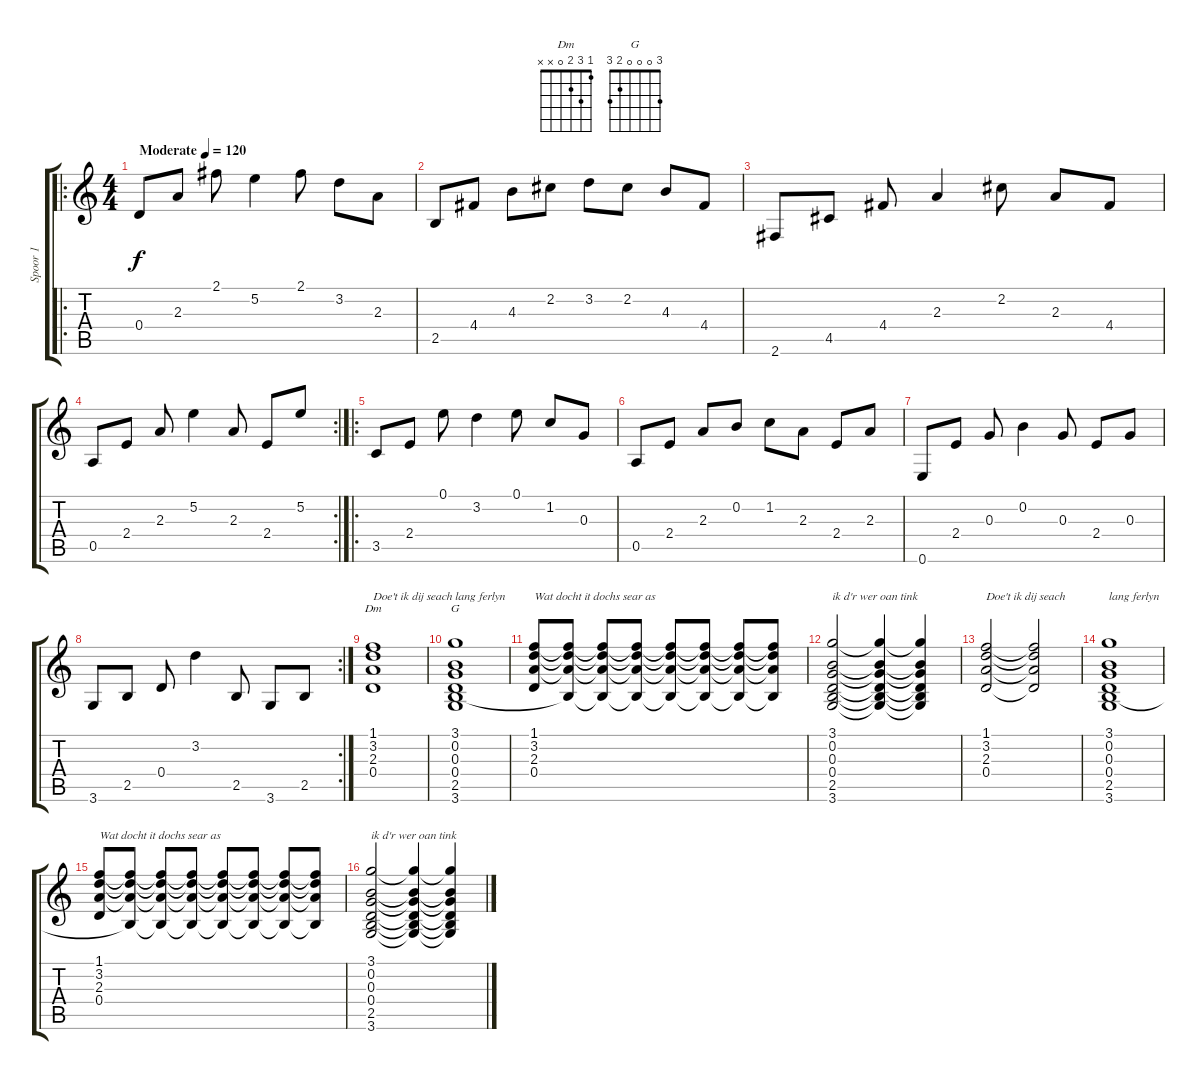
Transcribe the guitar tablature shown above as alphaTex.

\track ("Spoor 1" "Spoor 1") {instrument acousticguitarsteel}
\staff {score tabs}
\tuning (E4 B3 G3 D3 A2 E2) {hide}
\chord ("Dm" 1 3 2 0 x x)
\chord ("G" 3 0 0 0 2 3)
\ro
\ts (4 4)
\tempo (120 "Moderate")
\clef g2
\ks c
0.4.8{dy f instrument acousticguitarsteel} 2.3.8 2.1.8 5.2.4 2.1.8 3.2.8 2.3.8 |
2.5.8 4.4.8 4.3.8 2.2.8 3.2.8 2.2.8 4.3.8 4.4.8 |
2.6.8 4.5.8 4.4.8 2.3.4 2.2.8 2.3.8 4.4.8 |
\rc 2
0.5.8 2.4.8 2.3.8 5.2.4 2.3.8 2.4.8 5.2.8 |
\ro
3.5.8 2.4.8 0.1.8 3.2.4 0.1.8 1.2.8 0.3.8 |
0.5.8 2.4.8 2.3.8 0.2.8 1.2.8 2.3.8 2.4.8 2.3.8 |
0.6.8 2.4.8 0.3.8 0.2.4 0.3.8 2.4.8 0.3.8 |
\rc 2
3.6.8 2.5.8 0.4.8 3.2.4 2.5.8 3.6.8 2.5.8 |
(1.1 3.2 2.3 0.4).1{ch "Dm" txt "Doe't ik dij seach"} |
(3.1 0.2 0.3 0.4 2.5 3.6).1{ch "G" txt "lang ferlyn"} |
(1.1 3.2 2.3 0.4).8{txt "Wat docht it dochs sear as "} (1.1{t} 3.2{t} 2.3{t} 2.5{t}).8 (1.1{t} 3.2{t} 2.3{t} 2.5{t}).8 (1.1{t} 3.2{t} 2.3{t} 2.5{t}).8 (1.1{t} 3.2{t} 2.3{t} 2.5{t}).8 (1.1{t} 3.2{t} 2.3{t} 2.5{t}).8 (1.1{t} 3.2{t} 2.3{t} 2.5{t}).8 (1.1{t} 3.2{t} 2.3{t} 2.5{t}).8 |
(3.1 0.2 0.3 0.4 2.5 3.6).2{txt "ik d'r wer oan tink"} (3.1{t} 0.2{t} 0.3{t} 0.4{t} 2.5{t} 3.6{t}).4 (3.1{t} 0.2{t} 0.3{t} 0.4{t} 2.5{t} 3.6{t}).4 |
(1.1 3.2 2.3 0.4).2{txt "Doe't ik dij seach"} (1.1{t} 3.2{t} 2.3{t} 0.4{t}).2 |
(3.1 0.2 0.3 0.4 2.5 3.6).1{txt "lang ferlyn"} |
(1.1 3.2 2.3 0.4).8{txt "Wat docht it dochs sear as "} (1.1{t} 3.2{t} 2.3{t} 2.5{t}).8 (1.1{t} 3.2{t} 2.3{t} 2.5{t}).8 (1.1{t} 3.2{t} 2.3{t} 2.5{t}).8 (1.1{t} 3.2{t} 2.3{t} 2.5{t}).8 (1.1{t} 3.2{t} 2.3{t} 2.5{t}).8 (1.1{t} 3.2{t} 2.3{t} 2.5{t}).8 (1.1{t} 3.2{t} 2.3{t} 2.5{t}).8 |
(3.1 0.2 0.3 0.4 2.5 3.6).2{txt "ik d'r wer oan tink"} (3.1{t} 0.2{t} 0.3{t} 0.4{t} 2.5{t} 3.6{t}).4 (3.1{t} 0.2{t} 0.3{t} 0.4{t} 2.5{t} 3.6{t}).4
